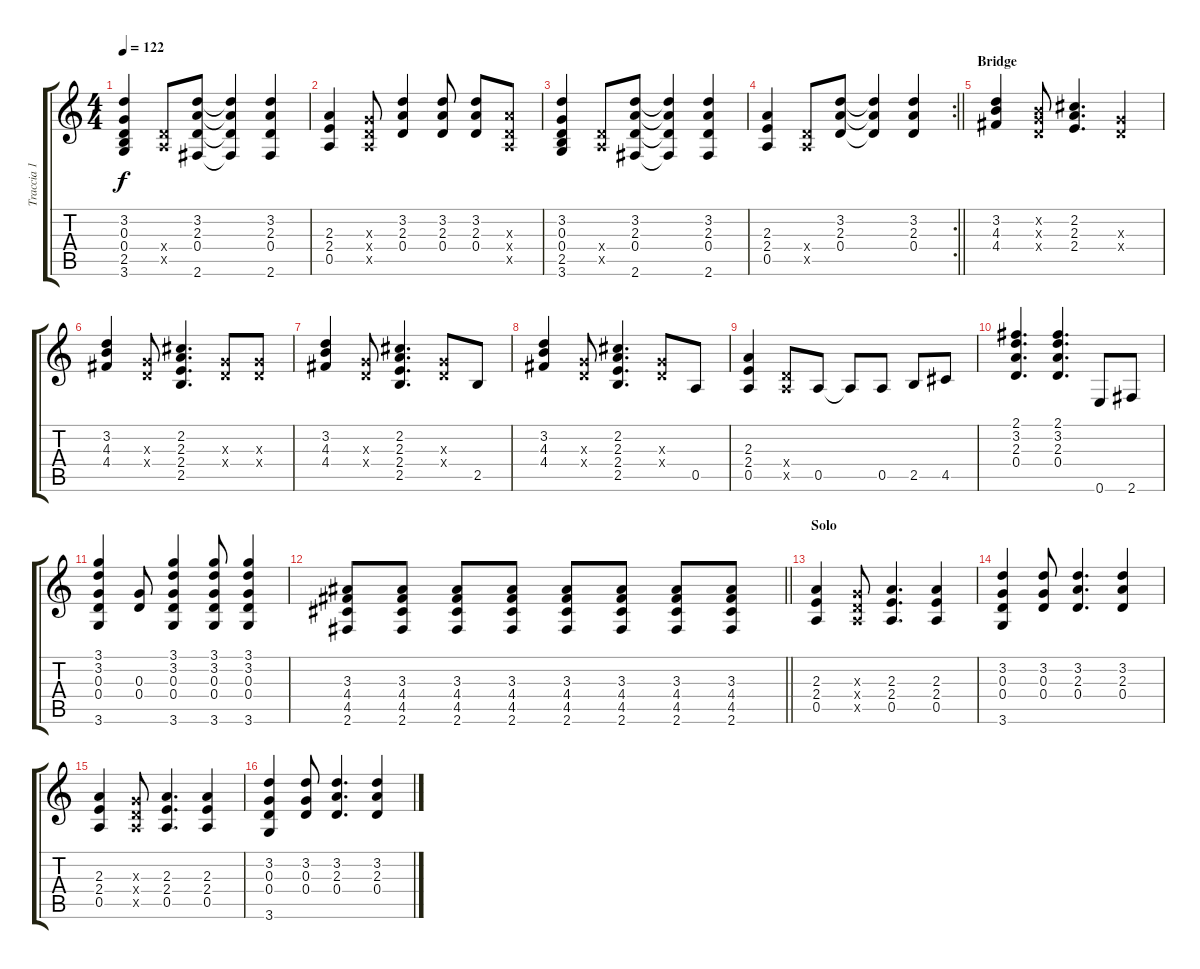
\track ("Traccia 1" "Traccia 1") {instrument electricguitarclean}
\staff {score tabs}
\tuning (E4 B3 G3 D3 A2 E2) {hide}
\ts (4 4)
\tempo 122
\clef g2
\ks c
(3.2 0.3 0.4 2.5 3.6).4{dy f} (0.4{x} 0.5{x}).8 (3.2 2.3 0.4 2.6).8 (3.2{t} 2.3{t} 0.4{t} 2.6{t}).4 (3.2 2.3 0.4 2.6).4 |
(2.3 2.4 0.5).4 (0.3{x} 0.4{x} 0.5{x}).8 (3.2 2.3 0.4).4 (3.2 2.3 0.4).8 (3.2 2.3 0.4).8 (2.3{x} 0.4{x} 0.5{x}).8 |
(3.2 0.3 0.4 2.5 3.6).4 (0.4{x} 0.5{x}).8 (3.2 2.3 0.4 2.6).8 (3.2{t} 2.3{t} 0.4{t} 2.6{t}).4 (3.2 2.3 0.4 2.6).4 |
\rc 2
\barLineRight lightlight
(2.3 2.4 0.5).4 (0.4{x} 0.5{x}).8 (3.2 2.3 0.4).8 (3.2{t} 2.3{t} 0.4{t}).4 (3.2 2.3 0.4).4 |
\section ("" "Bridge")
(3.2 4.3 4.4).4 (0.2{x} 0.3{x} 0.4{x}).8 (2.2 2.3 2.4).4{d} (0.3{x} 0.4{x}).4 |
(3.2 4.3 4.4).4 (0.3{x} 0.4{x}).8 (2.2 2.3 2.4 2.5).4{d} (0.3{x} 0.4{x}).8 (0.3{x} 0.4{x}).8 |
(3.2 4.3 4.4).4 (0.3{x} 0.4{x}).8 (2.2 2.3 2.4 2.5).4{d} (0.3{x} 0.4{x}).8 2.5.8 |
(3.2 4.3 4.4).4 (0.3{x} 0.4{x}).8 (2.2 2.3 2.4 2.5).4{d} (0.3{x} 0.4{x}).8 0.5.8 |
(2.3 2.4 0.5).4 (0.4{x} 0.5{x}).8 0.5.8 0.5{t}.8 0.5.8 2.5.8 4.5.8 |
(2.1 3.2 2.3 0.4).4{d} (2.1 3.2 2.3 0.4).4{d} 0.6.8 2.6.8 |
(3.1 3.2 0.3 0.4 3.6).4 (0.3 0.4).8 (3.1 3.2 0.3 0.4 3.6).4 (3.1 3.2 0.3 0.4 3.6).8 (3.1 3.2 0.3 0.4 3.6).4 |
\barLineRight lightlight
(3.3 4.4 4.5 2.6).8 (3.3 4.4 4.5 2.6).8 (3.3 4.4 4.5 2.6).8 (3.3 4.4 4.5 2.6).8 (3.3 4.4 4.5 2.6).8 (3.3 4.4 4.5 2.6).8 (3.3 4.4 4.5 2.6).8 (3.3 4.4 4.5 2.6).8 |
\section ("" "Solo")
(2.3 2.4 0.5).4 (0.3{x} 0.4{x} 0.5{x}).8 (2.3 2.4 0.5).4{d} (2.3 2.4 0.5).4 |
(3.2 0.3 0.4 3.6).4 (3.2 0.3 0.4).8 (3.2 2.3 0.4).4{d} (3.2 2.3 0.4).4 |
(2.3 2.4 0.5).4 (0.3{x} 0.4{x} 0.5{x}).8 (2.3 2.4 0.5).4{d} (2.3 2.4 0.5).4 |
(3.2 0.3 0.4 3.6).4 (3.2 0.3 0.4).8 (3.2 2.3 0.4).4{d} (3.2 2.3 0.4).4
